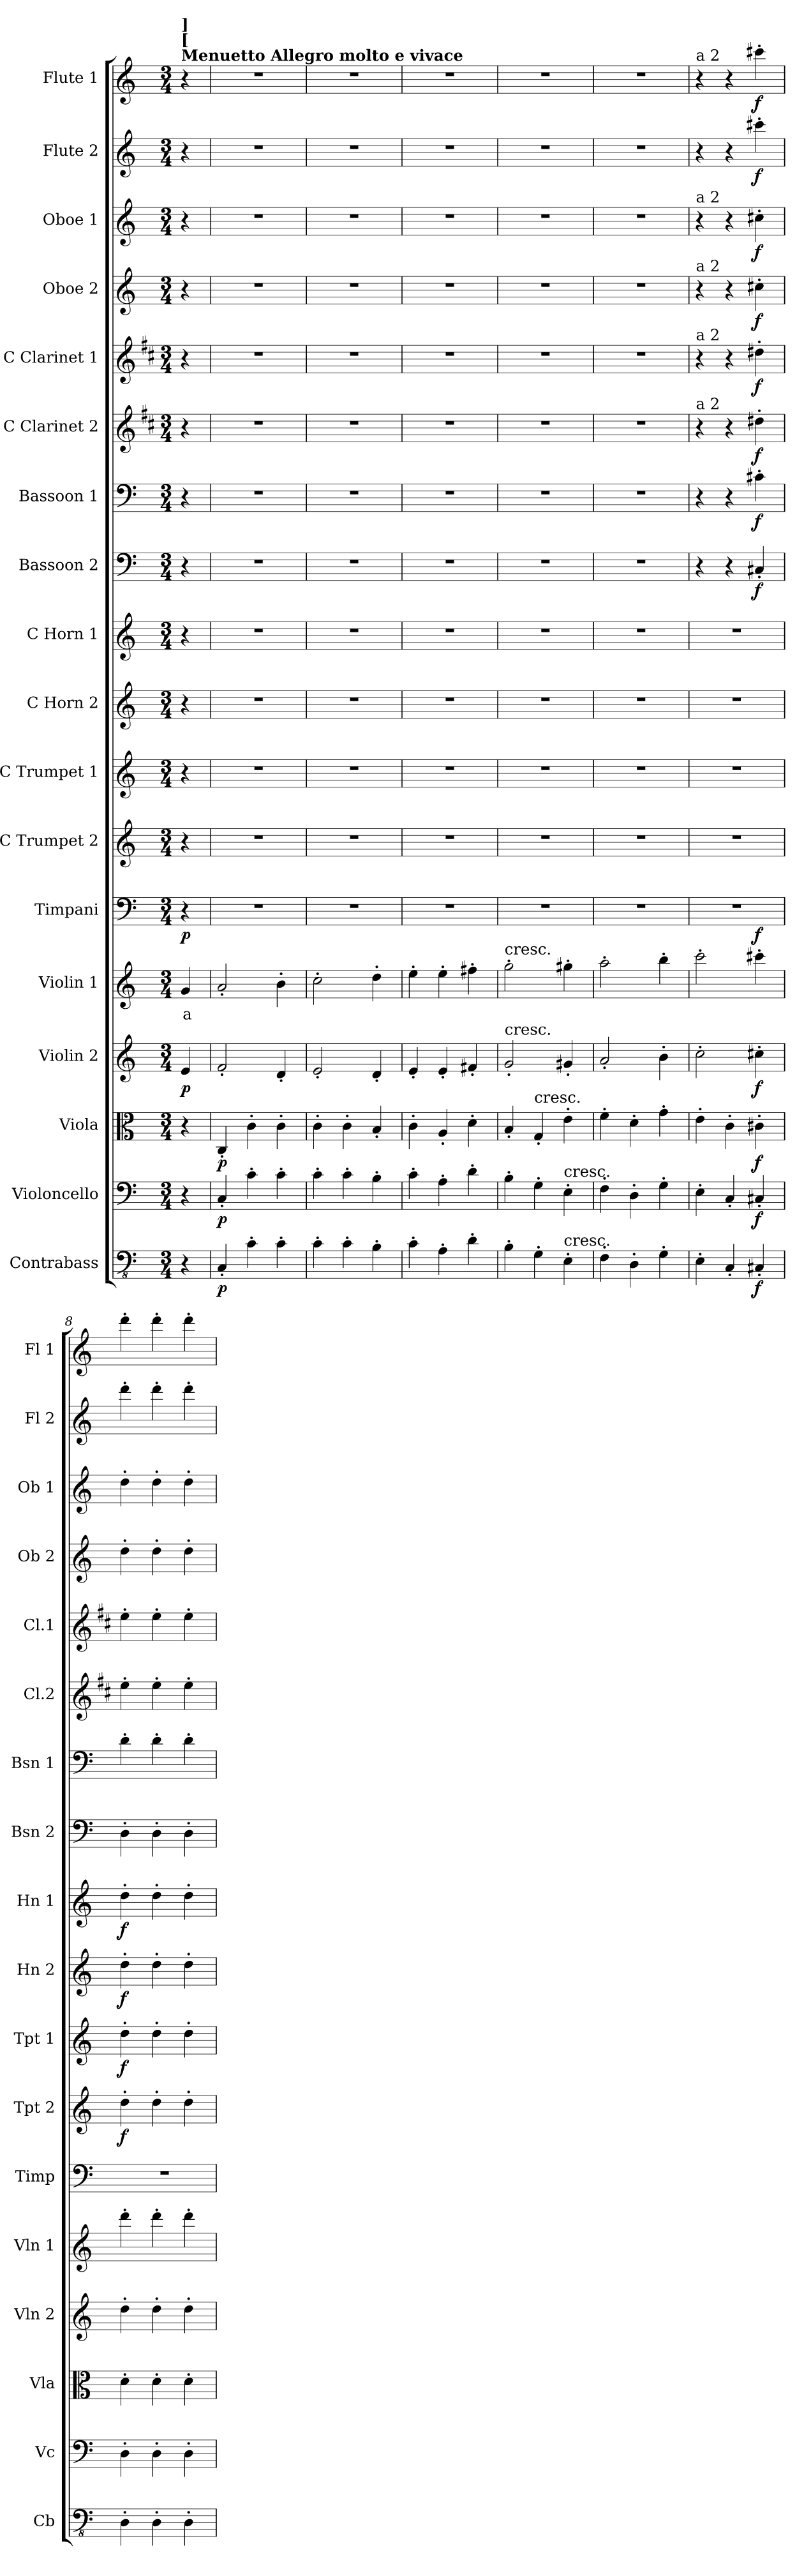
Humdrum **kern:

**kern	**dynam	**kern	**dynam	**kern	**dynam	**kern	**dynam	**kern	**text	**dynam	**kern	**kern	**dynam	**kern	**dynam	**kern	**dynam	**kern	**dynam	**kern	**dynam	**kern	**dynam	**kern	**dynam	**kern	**dynam	**kern	**dynam	**kern	**dynam	**kern	**dynam	**kern	**dynam
*part18	*part18	*part17	*part17	*part16	*part16	*part15	*part15	*part14	*part14	*part14	*part13	*part12	*part12	*part11	*part11	*part10	*part10	*part9	*part9	*part8	*part8	*part7	*part7	*part6	*part6	*part5	*part5	*part4	*part4	*part3	*part3	*part2	*part2	*part1	*part1
*staff18	*staff18	*staff17	*staff17	*staff16	*staff16	*staff15	*staff15	*staff14	*staff14	*staff14	*staff13	*staff12	*staff12	*staff11	*staff11	*staff10	*staff10	*staff9	*staff9	*staff8	*staff8	*staff7	*staff7	*staff6	*staff6	*staff5	*staff5	*staff4	*staff4	*staff3	*staff3	*staff2	*staff2	*staff1	*staff1
*I"Contrabass	*	*I"Violoncello	*	*I"Viola	*	*I"Violin 2	*	*I"Violin 1	*	*	*I"Timpani	*I"C Trumpet 2	*	*I"C Trumpet 1	*	*I"C Horn 2	*	*I"C Horn 1	*	*I"Bassoon 2	*	*I"Bassoon 1	*	*I"C Clarinet 2	*	*I"C Clarinet 1	*	*I"Oboe 2	*	*I"Oboe 1	*	*I"Flute 2	*	*I"Flute 1	*
*I'Cb	*	*I'Vc	*	*I'Vla	*	*I'Vln 2	*	*I'Vln 1	*	*	*I'Timp	*I'Tpt 2	*	*I'Tpt 1	*	*I'Hn 2	*	*I'Hn 1	*	*I'Bsn 2	*	*I'Bsn 1	*	*I'Cl.2	*	*I'Cl.1	*	*I'Ob 2	*	*I'Ob 1	*	*I'Fl 2	*	*I'Fl 1	*
*clefFv4	*	*clefF4	*	*clefC3	*	*clefG2	*	*clefG2	*	*	*clefF4	*clefG2	*	*clefG2	*	*clefG2	*	*clefG2	*	*clefF4	*	*clefF4	*	*clefG2	*	*clefG2	*	*clefG2	*	*clefG2	*	*clefG2	*	*clefG2	*
*	*	*	*	*	*	*	*	*	*	*	*	*	*	*	*	*ITrd7c12	*	*ITrd7c12	*	*	*	*	*	*ITrd1c2	*	*ITrd1c2	*	*	*	*	*	*	*	*	*
*k[]	*	*k[]	*	*k[]	*	*k[]	*	*k[]	*	*	*k[]	*k[]	*	*k[]	*	*k[]	*	*k[]	*	*k[]	*	*k[]	*	*k[]	*	*k[]	*	*k[]	*	*k[]	*	*k[]	*	*k[]	*
*M3/4	*	*M3/4	*	*M3/4	*	*M3/4	*	*M3/4	*	*	*M3/4	*M3/4	*	*M3/4	*	*M3/4	*	*M3/4	*	*M3/4	*	*M3/4	*	*M3/4	*	*M3/4	*	*M3/4	*	*M3/4	*	*M3/4	*	*M3/4	*
*MM324	*	*MM324	*	*MM324	*	*MM324	*	*MM324	*	*	*MM324	*MM324	*	*MM324	*	*MM324	*	*MM324	*	*MM324	*	*MM324	*	*MM324	*	*MM324	*	*MM324	*	*MM324	*	*MM324	*	*MM324	*
=1	=1	=1	=1	=1	=1	=1	=1	=1	=1	=1	=1	=1	=1	=1	=1	=1	=1	=1	=1	=1	=1	=1	=1	=1	=1	=1	=1	=1	=1	=1	=1	=1	=1	=1	=1
!	!	!	!	!	!	!	!	!	!	!	!	!	!	!	!	!	!	!	!	!	!	!	!	!	!	!	!	!	!	!	!	!	!	!LO:TX:a:B:t=Menuetto Allegro molto e vivace	!
!	!	!	!	!	!	!	!	!	!	!	!	!	!	!	!	!	!	!	!	!	!	!	!	!	!	!	!	!	!	!	!	!	!	!LO:TX:a:B:t=[	!
!	!	!	!	!	!	!	!	!	!	!	!	!	!	!	!	!	!	!	!	!	!	!	!	!	!	!	!	!	!	!	!	!	!	!LO:TX:a:B:t=]	!
!	!	!	!	!	!	!	!LO:DY:b	!	!LO:LY:b:color=#FF0000	!LO:DY:b	!	!	!	!	!	!	!	!	!	!	!	!	!	!	!	!	!	!	!	!	!	!	!	!	!
4r	.	4r	.	4r	.	4e/	p	4g/	a	p	4r	4r	.	4r	.	4r	.	4r	.	4r	.	4r	.	4r	.	4r	.	4r	.	4r	.	4r	.	4r	.
=2	=2	=2	=2	=2	=2	=2	=2	=2	=2	=2	=2	=2	=2	=2	=2	=2	=2	=2	=2	=2	=2	=2	=2	=2	=2	=2	=2	=2	=2	=2	=2	=2	=2	=2	=2
!	!LO:DY:b	!	!LO:DY:b	!	!LO:DY:b	!	!	!	!	!	!	!	!	!	!	!	!	!	!	!	!	!	!	!	!	!	!	!	!	!	!	!	!	!	!
4CC'/	p	4C'/	p	4C'/	p	2f'/	.	2a'/	.	.	2.r	2.r	.	2.r	.	2.r	.	2.r	.	2.r	.	2.r	.	2.r	.	2.r	.	2.r	.	2.r	.	2.r	.	2.r	.
4C'\	.	4c'\	.	4c'\	.	.	.	.	.	.	.	.	.	.	.	.	.	.	.	.	.	.	.	.	.	.	.	.	.	.	.	.	.	.	.
4C'\	.	4c'\	.	4c'\	.	4d'/	.	4b'\	.	.	.	.	.	.	.	.	.	.	.	.	.	.	.	.	.	.	.	.	.	.	.	.	.	.	.
=3	=3	=3	=3	=3	=3	=3	=3	=3	=3	=3	=3	=3	=3	=3	=3	=3	=3	=3	=3	=3	=3	=3	=3	=3	=3	=3	=3	=3	=3	=3	=3	=3	=3	=3	=3
4C'\	.	4c'\	.	4c'\	.	2e'/	.	2cc'\	.	.	2.r	2.r	.	2.r	.	2.r	.	2.r	.	2.r	.	2.r	.	2.r	.	2.r	.	2.r	.	2.r	.	2.r	.	2.r	.
4C'\	.	4c'\	.	4c'\	.	.	.	.	.	.	.	.	.	.	.	.	.	.	.	.	.	.	.	.	.	.	.	.	.	.	.	.	.	.	.
4BB'\	.	4B'\	.	4B'/	.	4d'/	.	4dd'\	.	.	.	.	.	.	.	.	.	.	.	.	.	.	.	.	.	.	.	.	.	.	.	.	.	.	.
=4	=4	=4	=4	=4	=4	=4	=4	=4	=4	=4	=4	=4	=4	=4	=4	=4	=4	=4	=4	=4	=4	=4	=4	=4	=4	=4	=4	=4	=4	=4	=4	=4	=4	=4	=4
4C'\	.	4c'\	.	4c'\	.	4e'/	.	4ee'\	.	.	2.r	2.r	.	2.r	.	2.r	.	2.r	.	2.r	.	2.r	.	2.r	.	2.r	.	2.r	.	2.r	.	2.r	.	2.r	.
4AA'\	.	4A'\	.	4A'/	.	4e'/	.	4ee'\	.	.	.	.	.	.	.	.	.	.	.	.	.	.	.	.	.	.	.	.	.	.	.	.	.	.	.
4D'\	.	4d'\	.	4d'\	.	4f#X'/	.	4ff#X'\	.	.	.	.	.	.	.	.	.	.	.	.	.	.	.	.	.	.	.	.	.	.	.	.	.	.	.
=5	=5	=5	=5	=5	=5	=5	=5	=5	=5	=5	=5	=5	=5	=5	=5	=5	=5	=5	=5	=5	=5	=5	=5	=5	=5	=5	=5	=5	=5	=5	=5	=5	=5	=5	=5
!	!	!	!	!	!	!	!	!LO:TX:a:t=cresc.	!	!	!	!	!	!	!	!	!	!	!	!	!	!	!	!	!	!	!	!	!	!	!	!	!	!	!
!	!	!	!	!	!	!LO:TX:a:t=cresc.	!	!	!	!	!	!	!	!	!	!	!	!	!	!	!	!	!	!	!	!	!	!	!	!	!	!	!	!	!
4BB'\	.	4B'\	.	4B'/	.	2g'/	.	2gg'\	.	.	2.r	2.r	.	2.r	.	2.r	.	2.r	.	2.r	.	2.r	.	2.r	.	2.r	.	2.r	.	2.r	.	2.r	.	2.r	.
!	!	!	!	!LO:TX:a:t=cresc.	!	!	!	!	!	!	!	!	!	!	!	!	!	!	!	!	!	!	!	!	!	!	!	!	!	!	!	!	!	!	!
4GG'\	.	4G'\	.	4G'/	.	.	.	.	.	.	.	.	.	.	.	.	.	.	.	.	.	.	.	.	.	.	.	.	.	.	.	.	.	.	.
!	!	!LO:TX:a:t=cresc.	!	!	!	!	!	!	!	!	!	!	!	!	!	!	!	!	!	!	!	!	!	!	!	!	!	!	!	!	!	!	!	!	!
!LO:TX:a:t=cresc.	!	!	!	!	!	!	!	!	!	!	!	!	!	!	!	!	!	!	!	!	!	!	!	!	!	!	!	!	!	!	!	!	!	!	!
4EE'\	.	4E'\	.	4e'\	.	4g#X'/	.	4gg#X'\	.	.	.	.	.	.	.	.	.	.	.	.	.	.	.	.	.	.	.	.	.	.	.	.	.	.	.
=6	=6	=6	=6	=6	=6	=6	=6	=6	=6	=6	=6	=6	=6	=6	=6	=6	=6	=6	=6	=6	=6	=6	=6	=6	=6	=6	=6	=6	=6	=6	=6	=6	=6	=6	=6
4FF'\	.	4F'\	.	4f'\	.	2a'/	.	2aa'\	.	.	2.r	2.r	.	2.r	.	2.r	.	2.r	.	2.r	.	2.r	.	2.r	.	2.r	.	2.r	.	2.r	.	2.r	.	2.r	.
4DD'\	.	4D'\	.	4d'\	.	.	.	.	.	.	.	.	.	.	.	.	.	.	.	.	.	.	.	.	.	.	.	.	.	.	.	.	.	.	.
4GG'\	.	4G'\	.	4g'\	.	4b'\	.	4bb'\	.	.	.	.	.	.	.	.	.	.	.	.	.	.	.	.	.	.	.	.	.	.	.	.	.	.	.
=7	=7	=7	=7	=7	=7	=7	=7	=7	=7	=7	=7	=7	=7	=7	=7	=7	=7	=7	=7	=7	=7	=7	=7	=7	=7	=7	=7	=7	=7	=7	=7	=7	=7	=7	=7
!	!	!	!	!	!	!	!	!	!	!	!	!	!	!	!	!	!	!	!	!	!	!	!	!	!	!	!	!	!	!	!	!	!	!LO:TX:a:t=a 2	!
!	!	!	!	!	!	!	!	!	!	!	!	!	!	!	!	!	!	!	!	!	!	!	!	!	!	!	!	!	!	!LO:TX:a:t=a 2	!	!	!	!	!
!	!	!	!	!	!	!	!	!	!	!	!	!	!	!	!	!	!	!	!	!	!	!	!	!	!	!	!	!LO:TX:a:t=a 2	!	!	!	!	!	!	!
!	!	!	!	!	!	!	!	!	!	!	!	!	!	!	!	!	!	!	!	!	!	!	!	!	!	!LO:TX:a:t=a 2	!	!	!	!	!	!	!	!	!
!	!	!	!	!	!	!	!	!	!	!	!	!	!	!	!	!	!	!	!	!	!	!	!	!LO:TX:a:t=a 2	!	!	!	!	!	!	!	!	!	!	!
4EE'\	.	4E'\	.	4e'\	.	2cc'\	.	2ccc'\	.	.	2.r	2.r	.	2.r	.	2.r	.	2.r	.	4r	.	4r	.	4r	.	4r	.	4r	.	4r	.	4r	.	4r	.
4CC'/	.	4C'/	.	4c'\	.	.	.	.	.	.	.	.	.	.	.	.	.	.	.	4r	.	4r	.	4r	.	4r	.	4r	.	4r	.	4r	.	4r	.
!	!LO:DY:b	!	!LO:DY:b	!	!LO:DY:b	!	!LO:DY:b	!	!	!LO:DY:b	!	!	!	!	!	!	!	!	!	!	!LO:DY:b	!	!LO:DY:b	!	!LO:DY:b	!	!LO:DY:b	!	!LO:DY:b	!	!LO:DY:b	!	!LO:DY:b	!	!LO:DY:b
4CC#X'/	f	4C#X'/	f	4c#X'\	f	4cc#X'\	f	4ccc#X'\	.	f	.	.	.	.	.	.	.	.	.	4C#X'/	f	4c#X'\	f	4cc#X'\	f	4cc#X'\	f	4cc#X'\	f	4cc#X'\	f	4ccc#X'\	f	4ccc#X'\	f
=8	=8	=8	=8	=8	=8	=8	=8	=8	=8	=8	=8	=8	=8	=8	=8	=8	=8	=8	=8	=8	=8	=8	=8	=8	=8	=8	=8	=8	=8	=8	=8	=8	=8	=8	=8
!	!	!	!	!	!	!	!	!	!	!	!	!	!LO:DY:b	!	!LO:DY:b	!	!LO:DY:b	!	!LO:DY:b	!	!	!	!	!	!	!	!	!	!	!	!	!	!	!	!
4DD'\	.	4D'\	.	4d'\	.	4dd'\	.	4ddd'\	.	.	2.r	4dd'\	f	4dd'\	f	4d'\	f	4d'\	f	4D'\	.	4d'\	.	4dd'\	.	4dd'\	.	4dd'\	.	4dd'\	.	4ddd'\	.	4ddd'\	.
4DD'\	.	4D'\	.	4d'\	.	4dd'\	.	4ddd'\	.	.	.	4dd'\	.	4dd'\	.	4d'\	.	4d'\	.	4D'\	.	4d'\	.	4dd'\	.	4dd'\	.	4dd'\	.	4dd'\	.	4ddd'\	.	4ddd'\	.
4DD'\	.	4D'\	.	4d'\	.	4dd'\	.	4ddd'\	.	.	.	4dd'\	.	4dd'\	.	4d'\	.	4d'\	.	4D'\	.	4d'\	.	4dd'\	.	4dd'\	.	4dd'\	.	4dd'\	.	4ddd'\	.	4ddd'\	.
=	=	=	=	=	=	=	=	=	=	=	=	=	=	=	=	=	=	=	=	=	=	=	=	=	=	=	=	=	=	=	=	=	=	=	=
*-	*-	*-	*-	*-	*-	*-	*-	*-	*-	*-	*-	*-	*-	*-	*-	*-	*-	*-	*-	*-	*-	*-	*-	*-	*-	*-	*-	*-	*-	*-	*-	*-	*-	*-	*-
